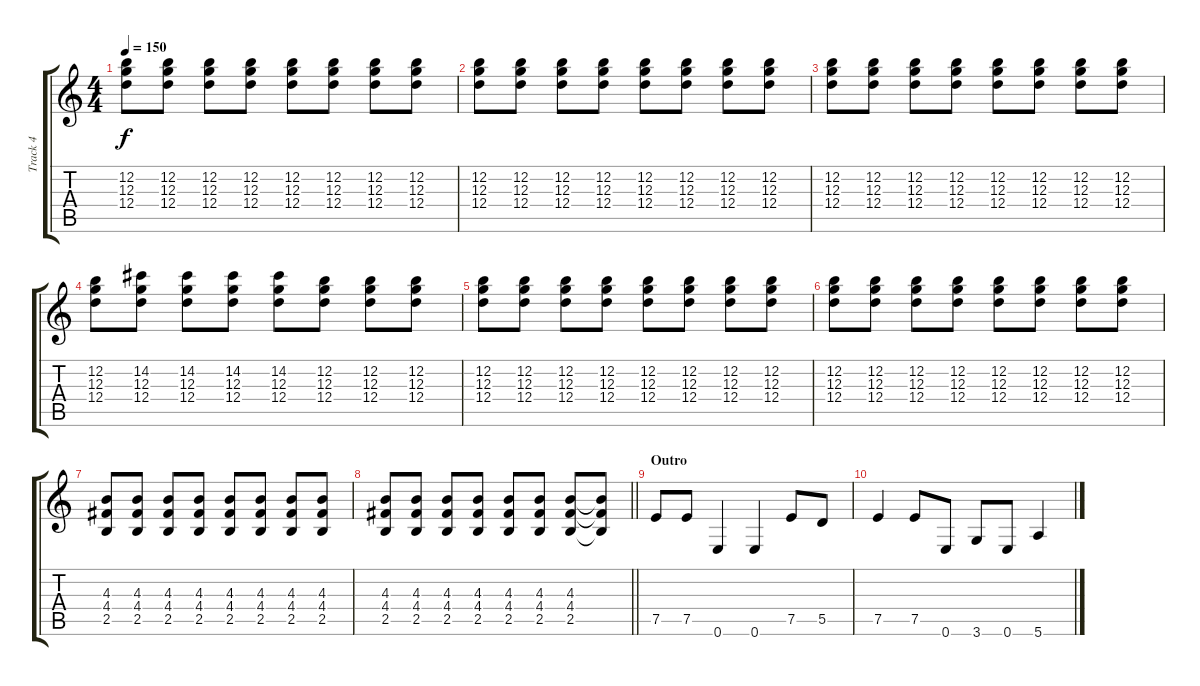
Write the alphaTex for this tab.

\track ("Track 4" "Track 4") {instrument overdrivenguitar}
\staff {score tabs}
\tuning (E4 B3 G3 D3 A2 E2) {hide}
\ts (4 4)
\tempo 150
\clef g2
\ks c
(12.2 12.3 12.4).8{dy f} (12.2 12.3 12.4).8 (12.2 12.3 12.4).8 (12.2 12.3 12.4).8 (12.2 12.3 12.4).8 (12.2 12.3 12.4).8 (12.2 12.3 12.4).8 (12.2 12.3 12.4).8 |
(12.2 12.3 12.4).8 (12.2 12.3 12.4).8 (12.2 12.3 12.4).8 (12.2 12.3 12.4).8 (12.2 12.3 12.4).8 (12.2 12.3 12.4).8 (12.2 12.3 12.4).8 (12.2 12.3 12.4).8 |
(12.2 12.3 12.4).8 (12.2 12.3 12.4).8 (12.2 12.3 12.4).8 (12.2 12.3 12.4).8 (12.2 12.3 12.4).8 (12.2 12.3 12.4).8 (12.2 12.3 12.4).8 (12.2 12.3 12.4).8 |
(12.2 12.3 12.4).8 (14.2 12.3 12.4).8 (14.2 12.3 12.4).8 (14.2 12.3 12.4).8 (14.2 12.3 12.4).8 (12.2 12.3 12.4).8 (12.2 12.3 12.4).8 (12.2 12.3 12.4).8 |
(12.2 12.3 12.4).8 (12.2 12.3 12.4).8 (12.2 12.3 12.4).8 (12.2 12.3 12.4).8 (12.2 12.3 12.4).8 (12.2 12.3 12.4).8 (12.2 12.3 12.4).8 (12.2 12.3 12.4).8 |
(12.2 12.3 12.4).8 (12.2 12.3 12.4).8 (12.2 12.3 12.4).8 (12.2 12.3 12.4).8 (12.2 12.3 12.4).8 (12.2 12.3 12.4).8 (12.2 12.3 12.4).8 (12.2 12.3 12.4).8 |
(4.3 4.4 2.5).8 (4.3 4.4 2.5).8 (4.3 4.4 2.5).8 (4.3 4.4 2.5).8 (4.3 4.4 2.5).8 (4.3 4.4 2.5).8 (4.3 4.4 2.5).8 (4.3 4.4 2.5).8 |
\barLineRight lightlight
(4.3 4.4 2.5).8 (4.3 4.4 2.5).8 (4.3 4.4 2.5).8 (4.3 4.4 2.5).8 (4.3 4.4 2.5).8 (4.3 4.4 2.5).8 (4.3 4.4 2.5).8 (4.3{t} 4.4{t} 2.5{t}).8 |
\section ("" "Outro")
7.5.8 7.5.8 0.6.4 0.6.4 7.5.8 5.5.8 |
7.5.4 7.5.8 0.6.8 3.6.8 0.6.8 5.6.4
